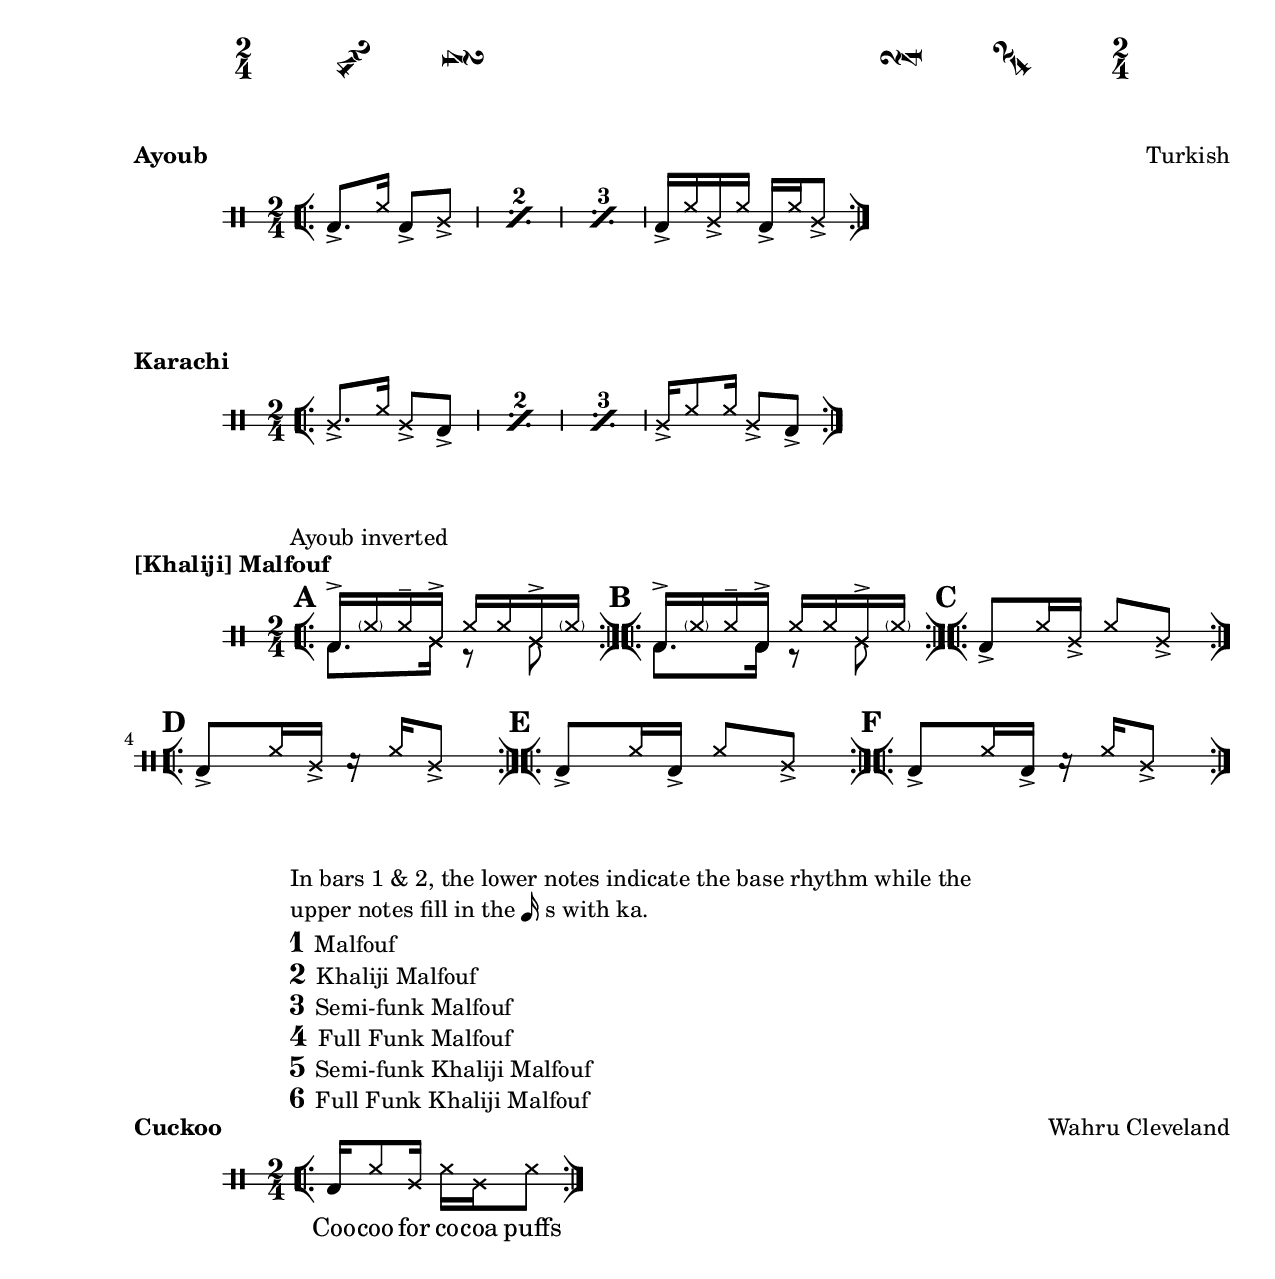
\version "2.21.0"
\include "common.ly"

#(tocTime '(2 . 4))
% TODO header for powers of 2

\dscore
  "Ayoub" 
  "Turkish"
  #'(2 . 4) 
  ""
  \drummode {
    \repeat percent 3 { dum8.-> ka16 dum8-> tek-> | }
    dum16-> ka tek-> ka dum-> ka tek8-> |
  }
  
\dscore
  "Karachi"
  ""
  #'(2 . 4)
  "Ayoub inverted"
  \drummode {
    \repeat percent 3 { tek8.-> ka16 tek8-> dum-> | }
    tek16-> ka8 16 tek8-> dum-> |
  }
  
\dscore
  "[Khaliji] Malfouf"
  ""
  #'(2 . 4)
  \markup \column {
    \wordwrap { 
      In bars 1 & 2, the lower notes indicate the base rhythm
      while the upper notes fill in the \concat { \tiny \note { 16 } #1 } {s}
      with ka.
    }
    \null
    \line { \number 1 \hspace #0.5 Malfouf }
    \line { \number 2 \hspace #0.5 Khaliji Malfouf }
    \line { \number 3 \hspace #0.5 Semi-funk Malfouf }
    \line { \number 4 \hspace #0.5 Full Funk Malfouf }
    \line { \number 5 \hspace #0.5 Semi-funk Khaliji Malfouf }
    \line { \number 6 \hspace #0.5 Full Funk Khaliji Malfouf }
  }
  \drummode {
    \mergeDifferentlyDottedOn
    \set Score.markFormatter = #format-mark-numbers
    <<
      { dum16-> \parenthesize ka ka-- tek-> ka ka tek-> \parenthesize ka | 
        dum-> \parenthesize ka ka-- dum-> ka ka tek-> \parenthesize ka | } 
      \\
      { 
        \mark \default
        dum8. tek16 r8 tek \pbr
        \mark \default
        dum8. dum16 r8 tek | }
    >>
    \pbr
    \mark \default  % M-lf
    dum8-> ka16 tek-> ka8 tek-> |
    \pbr
    \mark \default  % M-funk
    dum8-> ka16 tek-> r ka tek8-> |
    \pbr
    \mark \default  % K-lf
    dum8-> ka16 dum-> ka8 tek-> |
    \pbr
    \mark \default  % K-funk
    dum8-> ka16 dum-> r ka tek8-> |
  }
  
  
\dscore
"Cuckoo"
"Wahru Cleveland"
#'(2 . 4)
""
<<
  \new DrumVoice = "cocoa" \drummode {
    dum16 ka8 tek16 ka tek ka8 |
  }
  \new Lyrics \lyricsto "cocoa" {
    Coo -- coo for co -- coa puffs
  }
>>